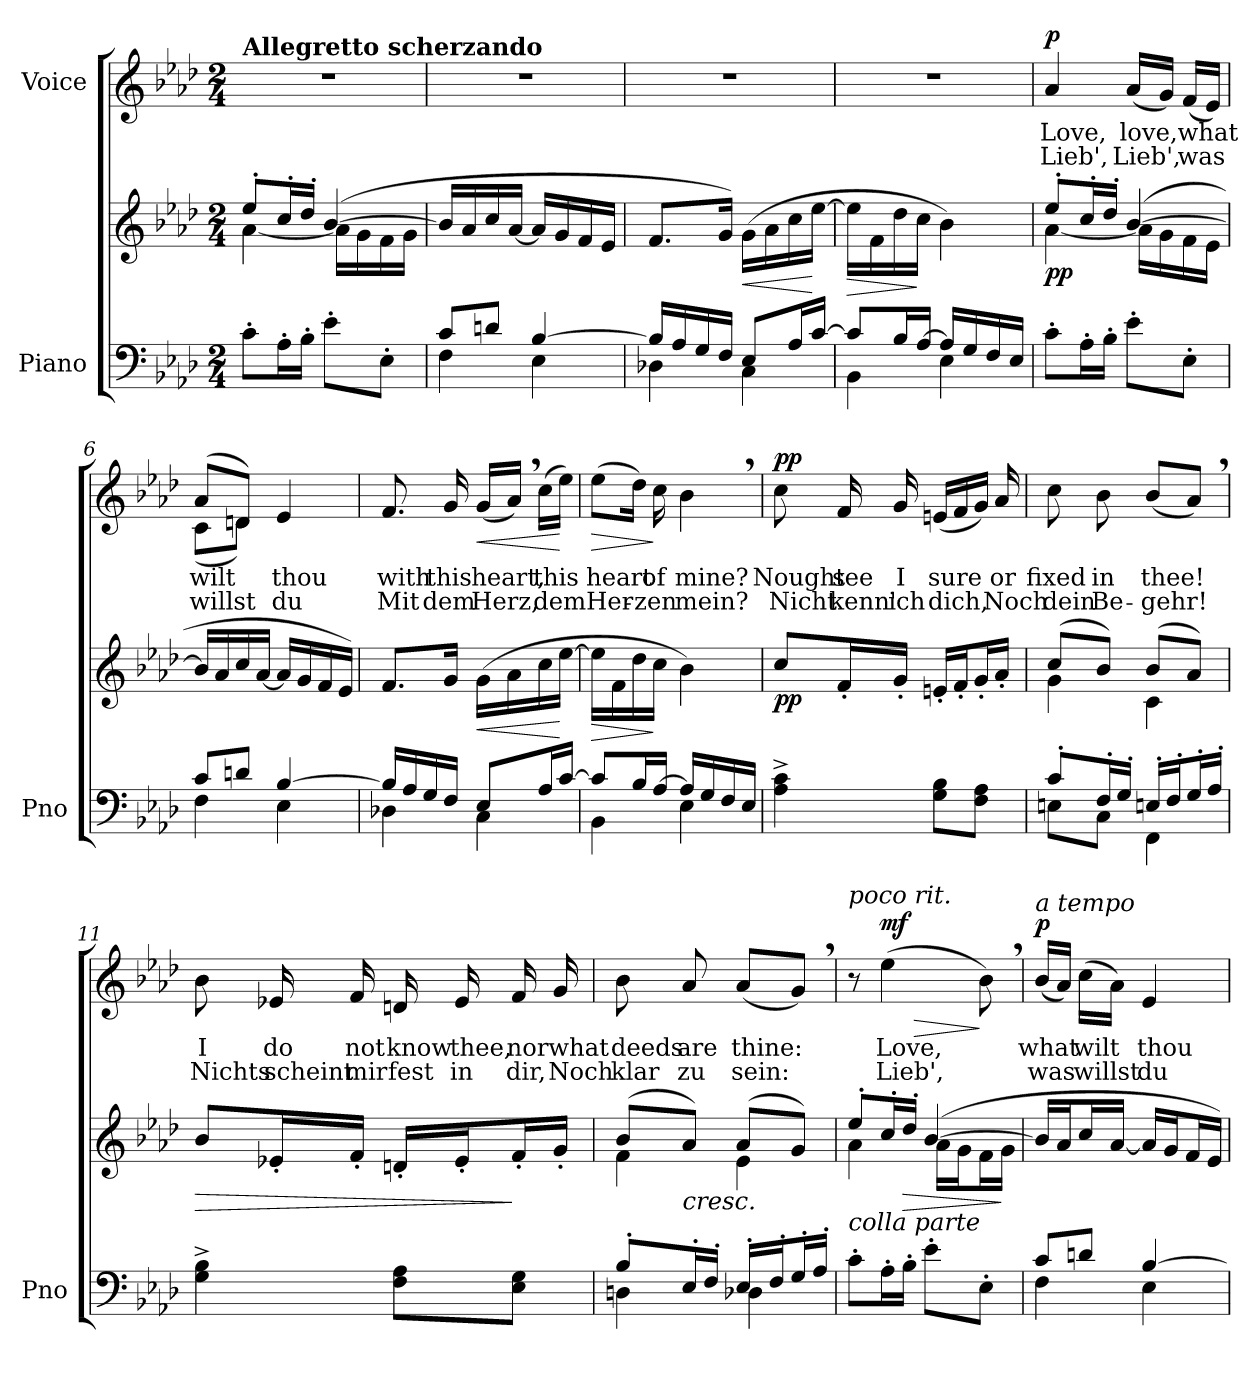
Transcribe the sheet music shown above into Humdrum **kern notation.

**kern	**kern	**dynam	**kern	**text	**text	**dynam
*part2	*part2	*part2	*part1	*part1	*part1	*part1
*staff3	*staff2	*staff2/3	*staff1	*staff1	*staff1	*staff1
*I"Piano	*	*	*I"Voice	*	*	*
*I'Pno	*	*	*	*	*	*
*clefF4	*clefG2	*	*clefG2	*	*	*
*k[b-e-a-d-]	*k[b-e-a-d-]	*	*k[b-e-a-d-]	*	*	*
*M2/4	*M2/4	*	*M2/4	*	*	*
=1	=1	=1	=1	=1	=1	=1
*	*^	*	*	*	*	*
!	!	!	!	!LO:TX:a:B:t=Allegretto scherzando	!	!	!
8c'\L	8ee-'/L	[4a-\	.	2r	.	.	.
16A-'\L	16cc'/L	.	.	.	.	.	.
16B-'\JJ	16dd-'/JJ	.	.	.	.	.	.
8e-'\L	([4b-/	16a-\LL]	.	.	.	.	.
.	.	16g\	.	.	.	.	.
8E-'\J	.	16f\	.	.	.	.	.
.	.	16g\JJ	.	.	.	.	.
*	*v	*v	*	*	*	*	*
=2	=2	=2	=2	=2	=2	=2
*^	*	*	*	*	*	*
8c/L	4F\	16b-/LL]	.	2r	.	.	.
.	.	16a-/	.	.	.	.	.
8dn/J	.	16cc/	.	.	.	.	.
.	.	[16a-/JJ	.	.	.	.	.
[4B-/	4E-\	16a-/LL]	.	.	.	.	.
.	.	16g/	.	.	.	.	.
.	.	16f/	.	.	.	.	.
.	.	16e-/JJ	.	.	.	.	.
=3	=3	=3	=3	=3	=3	=3	=3
16B-/LL]	4D-X\	8.f/L	.	2r	.	.	.
16A-/	.	.	.	.	.	.	.
16G/	.	.	.	.	.	.	.
16F/JJ	.	16g/Jk)	.	.	.	.	.
!	!	!	!LO:HP:b	!	!	!	!
8E-/L	4C\	(16g\LL	<	.	.	.	.
.	.	16a-\	.	.	.	.	.
16A-/L	.	16cc\	.	.	.	.	.
[16c/JJ	.	[16ee-\JJ	[	.	.	.	.
=4	=4	=4	=4	=4	=4	=4	=4
!	!	!	!LO:HP:b	!	!	!	!
8c/L]	4BB-\	16ee-\LL]	>	2r	.	.	.
.	.	16f\	.	.	.	.	.
16B-/L	.	16dd-\	.	.	.	.	.
[16A-/JJ	.	16cc\JJ	]	.	.	.	.
16A-/LL]	4E-\	4b-\)	.	.	.	.	.
16G/	.	.	.	.	.	.	.
16F/	.	.	.	.	.	.	.
16E-/JJ	.	.	.	.	.	.	.
*v	*v	*	*	*	*	*	*
=5	=5	=5	=5	=5	=5	=5
*	*^	*	*	*	*	*
!	!	!	!LO:DY:b	!	!	!	!LO:DY:a
8c'\L	8ee-'/L	[4a-\	pp	4a-/	Love,	Lieb',	p
16A-'\L	16cc'/L	.	.	.	.	.	.
16B-'\JJ	16dd-'/JJ	.	.	.	.	.	.
8e-'\L	([4b-/	16a-\LL]	.	(16a-/LL	love,	Lieb',	.
.	.	16g\	.	16g/JJ)	.	.	.
8E-'\J	.	16f\	.	(16f/LL	what	was	.
.	.	16e-\JJ	.	16e-/JJ)	.	.	.
*	*v	*v	*	*	*	*	*
=6	=6	=6	=6	=6	=6	=6
*^	*	*	*^	*	*	*
8c/L	4F\	16b-/LL]	.	(>8a-/L	(8c\L	wilt	willst	.
.	.	16a-/	.	.	.	.	.	.
8dn/J	.	16cc/	.	8dn/J)	8d\J)	.	.	.
.	.	[16a-/JJ	.	.	.	.	.	.
[4B-/	4E-\	16a-/LL]	.	4e-/	4ryy	thou	du	.
.	.	16g/	.	.	.	.	.	.
.	.	16f/	.	.	.	.	.	.
.	.	16e-/JJ)	.	.	.	.	.	.
*	*	*	*	*v	*v	*	*	*
=7	=7	=7	=7	=7	=7	=7	=7
16B-/LL]	4D-X\	8.f/L	.	8.f/	with	Mit	.
16A-/	.	.	.	.	.	.	.
16G/	.	.	.	.	.	.	.
16F/JJ	.	16g/Jk	.	16g/	this	dem	.
!	!	!	!LO:HP:b	!	!	!	!LO:HP:b
8E-/L	4C\	(16g\LL	<	(16g/LL	heart,	Herz,	<
.	.	16a-\	.	16a-,/JJ)	.	.	.
16A-/L	.	16cc\	.	(16cc\LL	this	dem	.
[16c/JJ	.	[16ee-\JJ	[	16ee-\JJ)	.	.	[
=8	=8	=8	=8	=8	=8	=8	=8
!	!	!	!LO:HP:b	!	!	!	!LO:HP:b
8c/L]	4BB-\	16ee-\LL]	>	(8ee-\L	heart	Her-	>
.	.	16f\	.	.	.	.	.
16B-/L	.	16dd-\	.	16dd-\Jk)	.	.	.
[16A-/JJ	.	16cc\JJ	]	16cc\	of	-zen	]
16A-/LL]	4E-\	4b-\)	.	4b-,\	mine?	mein?	.
16G/	.	.	.	.	.	.	.
16F/	.	.	.	.	.	.	.
16E-/JJ	.	.	.	.	.	.	.
*v	*v	*	*	*	*	*	*
=9	=9	=9	=9	=9	=9	=9
!	!	!LO:DY:b	!	!	!	!LO:DY:a
4A-\^ 4c\^	8cc/L	pp	8cc\	Nought	Nicht	pp
.	16f'/L	.	16f/	see	kenn'	.
.	16g'/JJ	.	16g/	I	ich	.
8G\ 8B-\L	16en'/LL	.	(16en/LL	sure	dich,	.
.	16f'/J	.	16f/	.	.	.
8F\ 8A-\J	16g'/L	.	16g/JJ)	.	.	.
.	16a-'/JJ	.	16a-/	or	Noch	.
=10	=10	=10	=10	=10	=10	=10
*^	*^	*	*	*	*	*
8c'!/L	8En\L	(8cc/L	4g\	.	8cc\	fixed	dein	.
16F'!/L	8C\J	8b-/J)	.	.	8b-\	in	Be-	.
16G'!/JJ	.	.	.	.	.	.	.	.
16En'!/LL	4FF\	(8b-/L	4c\	.	(8b-/L	thee!	-gehr!	.
16F'!/J	.	.	.	.	.	.	.	.
16G'!/L	.	8a-/J)	.	.	8a-,/J)	.	.	.
16A-'!/JJ	.	.	.	.	.	.	.	.
*v	*v	*	*	*	*	*	*	*
*	*v	*v	*	*	*	*	*
=11	=11	=11	=11	=11	=11	=11
!	!	!LO:HP:b	!	!	!	!
4G\^ 4B-\^	8b-/L	>	8b-\	I	Nichts	.
.	16e-X'/L	.	16e-X/	do	scheint	.
.	16f'/JJ	.	16f/	not	mir	.
8F\ 8A-\L	16dn'/LL	.	16dn/	know	fest	.
.	16e-'/J	.	16e-/	thee,	in	.
8E-\ 8G\J	16f'/L	]	16f/	nor	dir,	.
.	16g'/JJ	.	16g/	what	Noch	.
=12	=12	=12	=12	=12	=12	=12
*^	*^	*	*	*	*	*
8B-'!/L	4Dn\	(8b-/L	4f\	.	8b-\	deeds	klar	.
!	!	!LO:TX:b:i:t=cresc.	!	!	!	!	!	!
16E-'!/L	.	8a-/J)	.	.	8a-/	are	zu	.
16F'!/JJ	.	.	.	.	.	.	.	.
16E-'!/LL	4D-X\	(8a-/L	4e-\	.	(8a-/L	thine:	sein:	.
16F'!/J	.	.	.	.	.	.	.	.
16G'!/L	.	8g/J)	.	.	8g,/J)	.	.	.
16A-'!/JJ	.	.	.	.	.	.	.	.
*v	*v	*	*	*	*	*	*	*
=13	=13	=13	=13	=13	=13	=13	=13
!	!	!	!	!LO:TX:a:i:t=poco rit.	!	!	!
!LO:TX:i:t=colla parte	!	!	!	!	!	!	!
8c'\L	8ee-'/L	4a-\	.	8r	.	.	.
!	!	!	!	!	!	!	!LO:HP:b
!	!	!	!	!	!	!	!LO:DY:n=1:a
16A-'\L	16cc'/L	.	.	(4ee-\	Love,	Lieb',	> mf
!	!	!	!LO:HP:b	!	!	!	!
16B-'\JJ	16dd-'/JJ	.	>	.	.	.	.
8e-'\L	([4b-/	16a-\LL	.	.	.	.	.
.	.	16g\J	.	.	.	.	.
8E-'\J	.	16f\L	.	8b-,\)	.	.	]
.	.	16g\JJ	]	.	.	.	.
=14	=14	=14	=14	=14	=14	=14	=14
*^	*	*	*	*	*	*	*
!	!	!	!	!	!LO:TX:a:i:t=a tempo	!	!	!
!	!	!LO:TX:b:i:t=a tempo	!	!	!	!	!	!
!	!	!	!	!	!	!	!	!LO:DY:a
*	*	*v	*v	*	*	*	*	*
8c/L	4F\	16b-/LL]	.	(16b-/LL	what	was	p
.	.	16a-/J	.	16a-/JJ)	.	.	.
8dn/J	.	16cc/L	.	(16cc\LL	wilt	willst	.
.	.	[16a-/JJ	.	16a-\JJ)	.	.	.
[4B-/	4E-\	16a-/LL]	.	4e-/	thou	du	.
.	.	16g/J	.	.	.	.	.
.	.	16f/L	.	.	.	.	.
.	.	16e-/JJ)	.	.	.	.	.
*v	*v	*	*	*	*	*	*
=	=	=	=	=	=	=
*-	*-	*-	*-	*-	*-	*-
